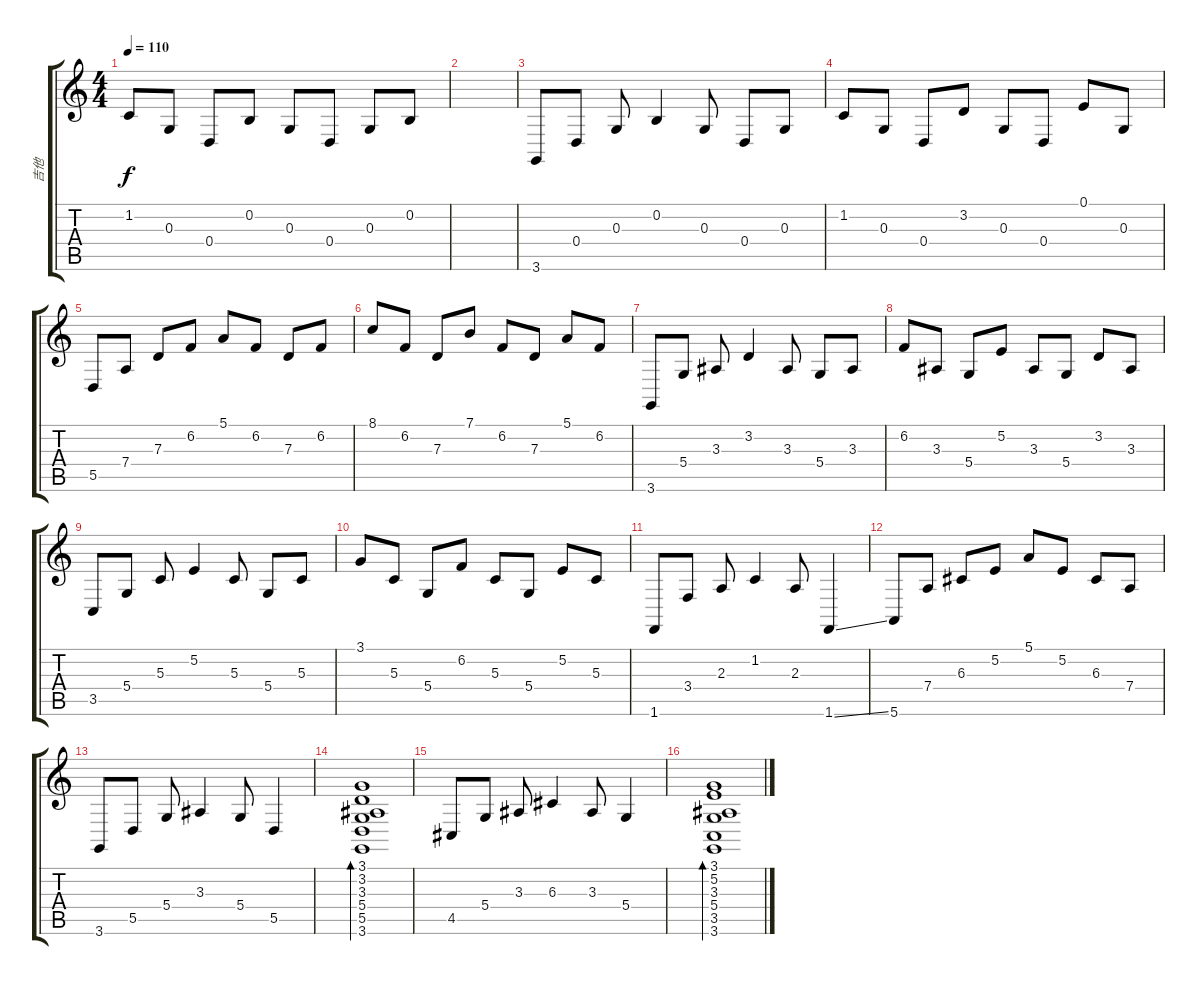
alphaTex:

\track ("吉他" "吉他") {instrument acousticgrandpiano}
\staff {score tabs}
\tuning (E4 B3 G3 D3 A2 E2) {hide}
\ts (4 4)
\tempo 110
\clef g2
\ks c
1.2.8{dy f} 0.3.8 0.4.8 0.2.8 0.3.8 0.4.8 0.3.8 0.2.8 |
|
3.6.8 0.4.8 0.3.8 0.2.4 0.3.8 0.4.8 0.3.8 |
1.2.8 0.3.8 0.4.8 3.2.8 0.3.8 0.4.8 0.1.8 0.3.8 |
5.5.8 7.4.8 7.3.8 6.2.8 5.1.8 6.2.8 7.3.8 6.2.8 |
8.1.8 6.2.8 7.3.8 7.1.8 6.2.8 7.3.8 5.1.8 6.2.8 |
3.6.8 5.4.8 3.3.8 3.2.4 3.3.8 5.4.8 3.3.8 |
6.2.8 3.3.8 5.4.8 5.2.8 3.3.8 5.4.8 3.2.8 3.3.8 |
3.5.8 5.4.8 5.3.8 5.2.4 5.3.8 5.4.8 5.3.8 |
3.1.8 5.3.8 5.4.8 6.2.8 5.3.8 5.4.8 5.2.8 5.3.8 |
1.6.8 3.4.8 2.3.8 1.2.4 2.3.8 1.6{ss}.4 |
5.6.8 7.4.8 6.3.8 5.2.8 5.1.8 5.2.8 6.3.8 7.4.8 |
3.6.8 5.5.8 5.4.8 3.3.4 5.4.8 5.5.4 |
(3.1 3.2 3.3 5.4 5.5 3.6).1{bd 240} |
4.5.8 5.4.8 3.3.8 6.3.4 3.3.8 5.4.4 |
(3.1 5.2 3.3 5.4 3.5 3.6).1{bd 240}
